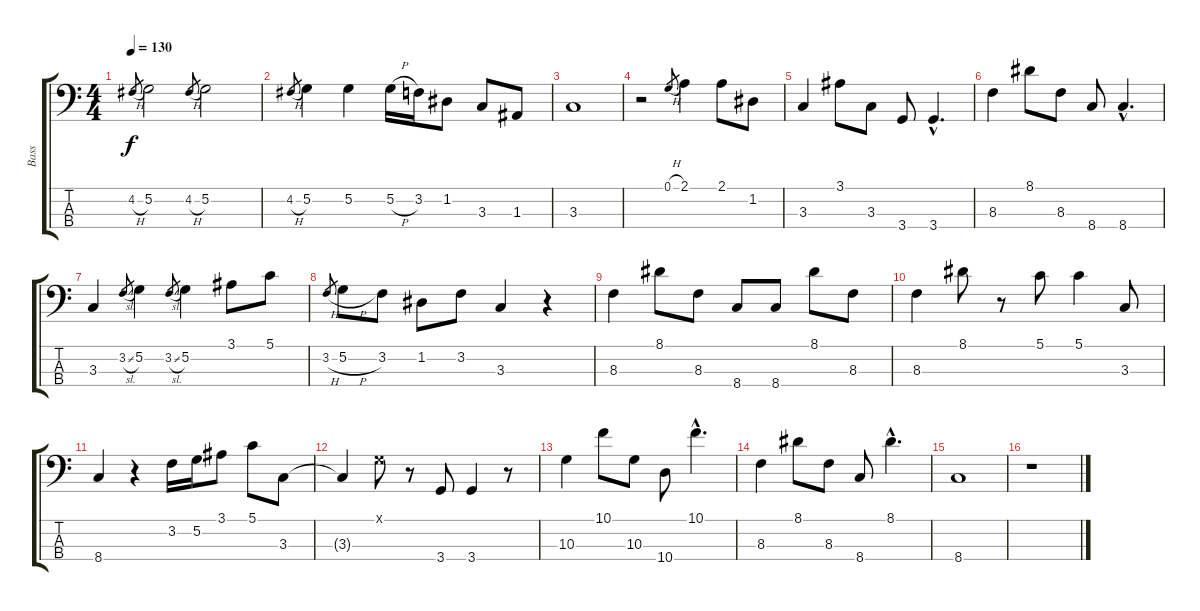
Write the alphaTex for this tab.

\track ("Bass" "Bass") {instrument electricbassfinger}
\staff {score tabs}
\tuning (G2 D2 A1 E1) {hide}
\ts (4 4)
\tempo 130
\clef f4
\ks c
4.2{h}.8{gr dy f} 5.2.2 4.2{h}.8{gr} 5.2.2 |
4.2{h}.8{gr} 5.2.4 5.2.4 5.2{h}.16 3.2.16 1.2.8 3.3.8 1.3.8 |
3.3.1 |
r.2 0.1{h}.8{gr} 2.1.4 2.1.8 1.2.8 |
3.3.4 3.1.8 3.3.8 3.4.8 3.4{hac}.4{d} |
8.3.4 8.1.8 8.3.8 8.4.8 8.4{hac}.4{d} |
3.3.4 3.2{sl}.8{gr} 5.2.4 3.2{sl}.8{gr} 5.2.4 3.1.8 5.1.8 |
3.2{h}.8{gr} 5.2{h}.8 3.2.8 1.2.8 3.2.8 3.3.4 r.4 |
8.3.4 8.1.8 8.3.8 8.4.8 8.4.8 8.1.8 8.3.8 |
8.3.4 8.1.8 r.8 5.1.8 5.1.4 3.3.8 |
8.4.4 r.4 3.2.16 5.2.16 3.1.8 5.1.8 3.3.8 |
3.3{t}.4 0.1{x}.8 r.8 3.4.8 3.4.4 r.8 |
10.3.4 10.1.8 10.3.8 10.4.8 10.1{hac}.4{d} |
8.3.4 8.1.8 8.3.8 8.4.8 8.1{hac}.4{d} |
8.4.1 |
r.1
